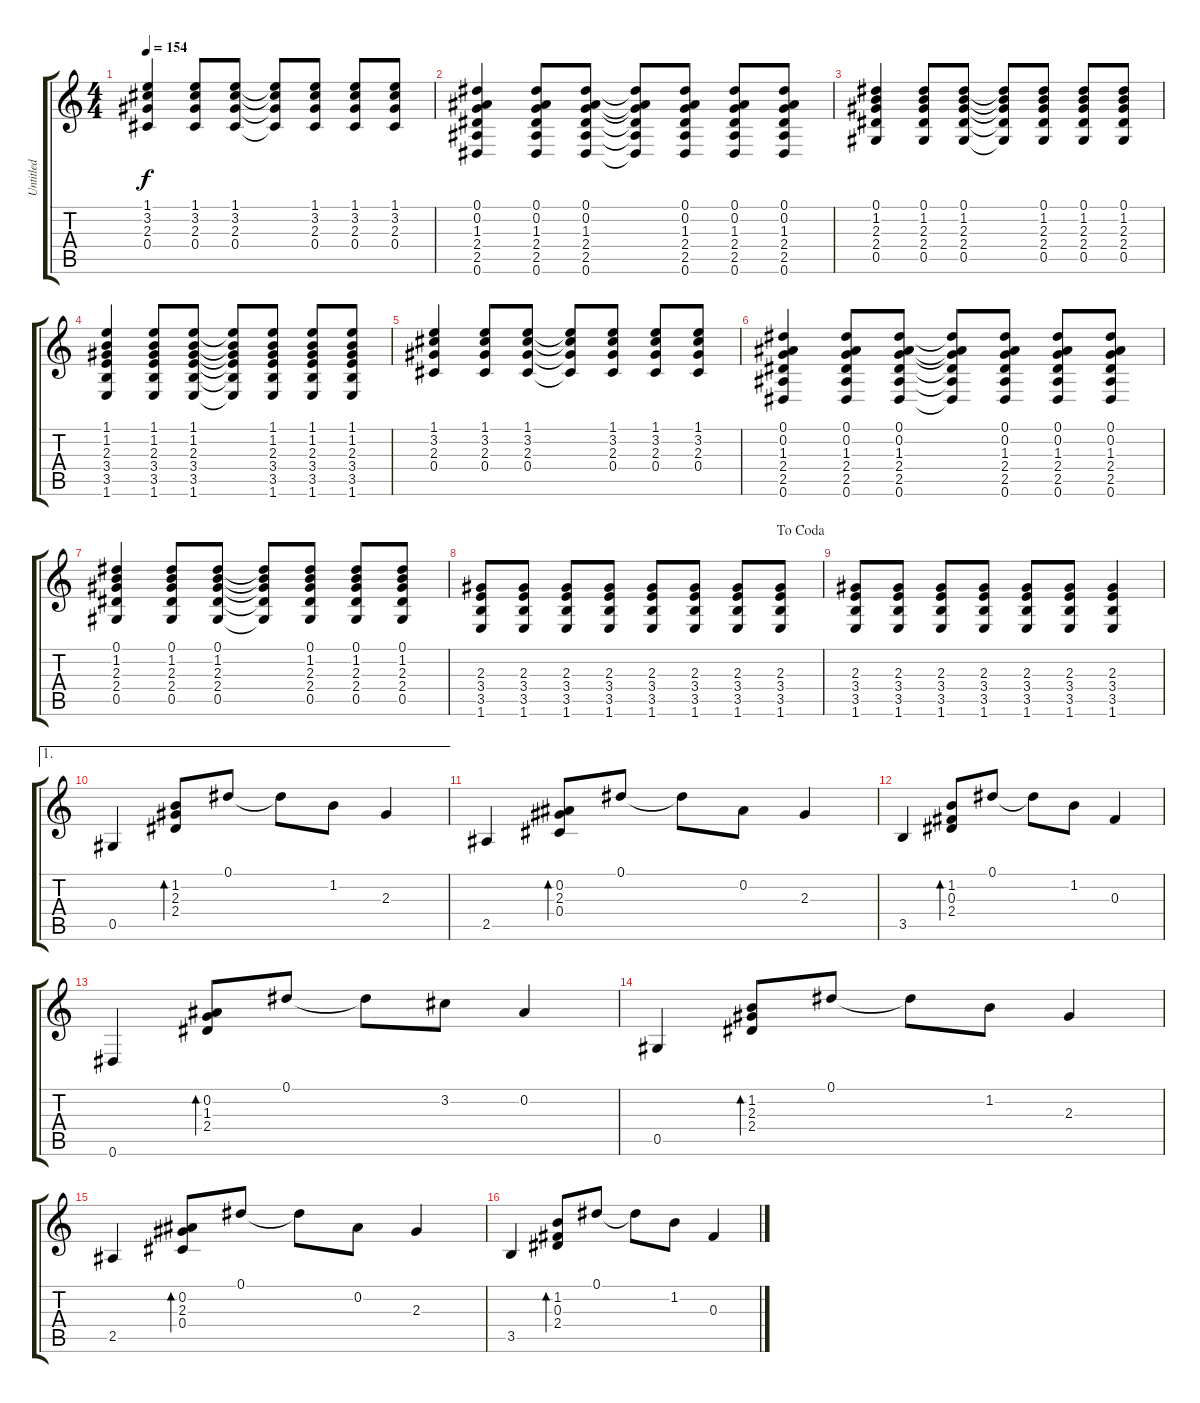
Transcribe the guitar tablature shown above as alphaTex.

\track ("Untitled" "Untitled") {instrument acousticguitarnylon}
\staff {score tabs}
\tuning (Eb4 Bb3 Gb3 Db3 Ab2 Eb2) {hide}
\ts (4 4)
\tempo 154
\clef g2
\ks c
(1.1 3.2 2.3 0.4).4{dy f} (1.1 3.2 2.3 0.4).8 (1.1 3.2 2.3 0.4).8 (1.1{t} 3.2{t} 2.3{t} 0.4{t}).8 (1.1 3.2 2.3 0.4).8 (1.1 3.2 2.3 0.4).8 (1.1 3.2 2.3 0.4).8 |
(0.1 0.2 1.3 2.4 2.5 0.6).4 (0.1 0.2 1.3 2.4 2.5 0.6).8 (0.1 0.2 1.3 2.4 2.5 0.6).8 (0.1{t} 0.2{t} 1.3{t} 2.4{t} 2.5{t} 0.6{t}).8 (0.1 0.2 1.3 2.4 2.5 0.6).8 (0.1 0.2 1.3 2.4 2.5 0.6).8 (0.1 0.2 1.3 2.4 2.5 0.6).8 |
(0.1 1.2 2.3 2.4 0.5).4 (0.1 1.2 2.3 2.4 0.5).8 (0.1 1.2 2.3 2.4 0.5).8 (0.1{t} 1.2{t} 2.3{t} 2.4{t} 0.5{t}).8 (0.1 1.2 2.3 2.4 0.5).8 (0.1 1.2 2.3 2.4 0.5).8 (0.1 1.2 2.3 2.4 0.5).8 |
(1.1 1.2 2.3 3.4 3.5 1.6).4 (1.1 1.2 2.3 3.4 3.5 1.6).8 (1.1 1.2 2.3 3.4 3.5 1.6).8 (1.1{t} 1.2{t} 2.3{t} 3.4{t} 3.5{t} 1.6{t}).8 (1.1 1.2 2.3 3.4 3.5 1.6).8 (1.1 1.2 2.3 3.4 3.5 1.6).8 (1.1 1.2 2.3 3.4 3.5 1.6).8 |
(1.1 3.2 2.3 0.4).4 (1.1 3.2 2.3 0.4).8 (1.1 3.2 2.3 0.4).8 (1.1{t} 3.2{t} 2.3{t} 0.4{t}).8 (1.1 3.2 2.3 0.4).8 (1.1 3.2 2.3 0.4).8 (1.1 3.2 2.3 0.4).8 |
(0.1 0.2 1.3 2.4 2.5 0.6).4 (0.1 0.2 1.3 2.4 2.5 0.6).8 (0.1 0.2 1.3 2.4 2.5 0.6).8 (0.1{t} 0.2{t} 1.3{t} 2.4{t} 2.5{t} 0.6{t}).8 (0.1 0.2 1.3 2.4 2.5 0.6).8 (0.1 0.2 1.3 2.4 2.5 0.6).8 (0.1 0.2 1.3 2.4 2.5 0.6).8 |
(0.1 1.2 2.3 2.4 0.5).4 (0.1 1.2 2.3 2.4 0.5).8 (0.1 1.2 2.3 2.4 0.5).8 (0.1{t} 1.2{t} 2.3{t} 2.4{t} 0.5{t}).8 (0.1 1.2 2.3 2.4 0.5).8 (0.1 1.2 2.3 2.4 0.5).8 (0.1 1.2 2.3 2.4 0.5).8 |
\jump dacoda
(2.3 3.4 3.5 1.6).8 (2.3 3.4 3.5 1.6).8 (2.3 3.4 3.5 1.6).8 (2.3 3.4 3.5 1.6).8 (2.3 3.4 3.5 1.6).8 (2.3 3.4 3.5 1.6).8 (2.3 3.4 3.5 1.6).8 (2.3 3.4 3.5 1.6).8 |
(2.3 3.4 3.5 1.6).8 (2.3 3.4 3.5 1.6).8 (2.3 3.4 3.5 1.6).8 (2.3 3.4 3.5 1.6).8 (2.3 3.4 3.5 1.6).8 (2.3 3.4 3.5 1.6).8 (2.3 3.4 3.5 1.6).4 |
\ae 1
0.5.4 (1.2 2.3 2.4).8{bd 30} 0.1.8 0.1{t}.8 1.2.8 2.3.4 |
2.5.4 (0.2 2.3 0.4).8{bd 30} 0.1.8 0.1{t}.8 0.2.8 2.3.4 |
3.5.4 (1.2 0.3 2.4).8{bd 30} 0.1.8 0.1{t}.8 1.2.8 0.3.4 |
0.6.4 (0.2 1.3 2.4).8{bd 30} 0.1.8 0.1{t}.8 3.2.8 0.2.4 |
0.5.4 (1.2 2.3 2.4).8{bd 30} 0.1.8 0.1{t}.8 1.2.8 2.3.4 |
2.5.4 (0.2 2.3 0.4).8{bd 30} 0.1.8 0.1{t}.8 0.2.8 2.3.4 |
3.5.4 (1.2 0.3 2.4).8{bd 30} 0.1.8 0.1{t}.8 1.2.8 0.3.4
